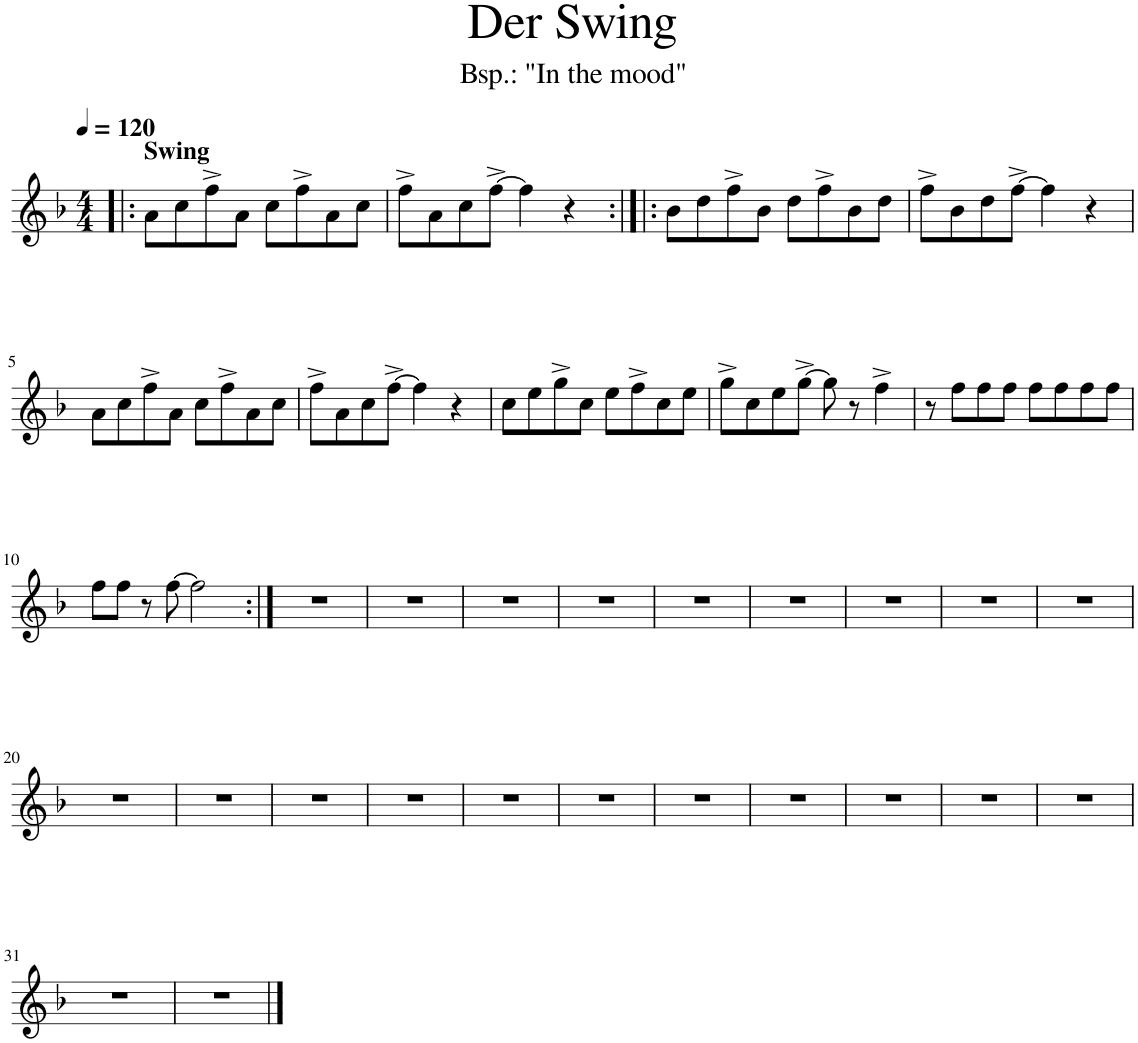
**kern
*part1
*staff1
*I"Piano
*I'Pno.
*clefG2
*k[b-]
*M4/4
*MM120
=1!|:
!LO:TX:a:B:t=Swing
8a\L
8cc\
8ff^\
8a\J
8cc\L
8ff^\
8a\
8cc\J
=2
8ff^\L
8a\
8cc\
[8ff^\J
4ff\]
4r
=3:|!|:
8b-\L
8dd\
8ff^\
8b-\J
8dd\L
8ff^\
8b-\
8dd\J
=4
8ff^\L
8b-\
8dd\
[8ff^\J
4ff\]
4r
!!LO:LB:g=z
=5
8a\L
8cc\
8ff^\
8a\J
8cc\L
8ff^\
8a\
8cc\J
=6
8ff^\L
8a\
8cc\
[8ff^\J
4ff\]
4r
=7
8cc\L
8ee\
8gg^\
8cc\J
8ee\L
8ff^\
8cc\
8ee\J
=8
8gg^\L
8cc\
8ee\
[8gg^\J
8gg\]
8r
4ff^\
=9
8r
8ff\L
8ff\
8ff\J
8ff\L
8ff\
8ff\
8ff\J
!!LO:LB:g=z
=10
8ff\L
8ff\J
8r
[8ff\
2ff\]
=11:|!
1r
=12
1r
=13
1r
=14
1r
=15
1r
=16
1r
=17
1r
=18
1r
=19
1r
!!LO:LB:g=z
=20
1r
=21
1r
=22
1r
=23
1r
=24
1r
=25
1r
=26
1r
=27
1r
=28
1r
=29
1r
=30
1r
!!LO:LB:g=z
=31
1r
=32
1r
==
*-
